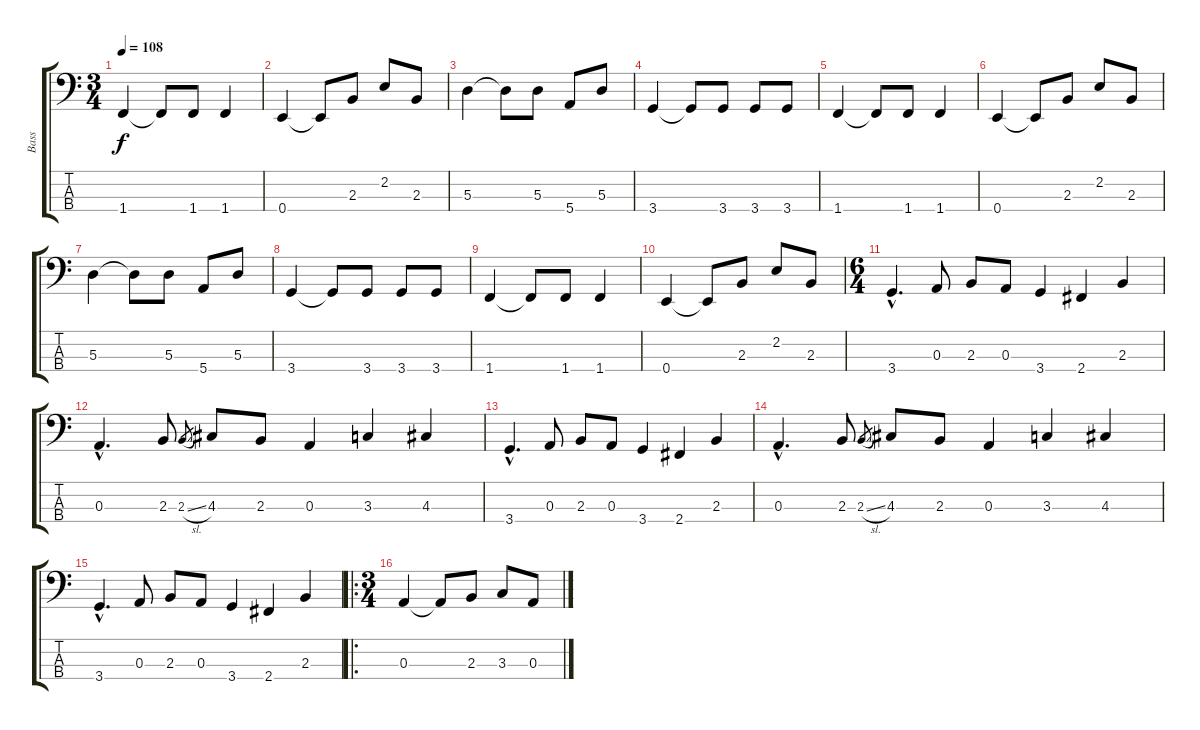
\track ("Bass" "Bass") {instrument electricbasspick}
\staff {score tabs}
\tuning (G2 D2 A1 E1) {hide}
\ts (3 4)
\tempo 108
\clef f4
\ks c
1.4.4{dy f} 1.4{t}.8 1.4.8 1.4.4 |
0.4.4 0.4{t}.8 2.3.8 2.2.8 2.3.8 |
5.3.4 5.3{t}.8 5.3.8 5.4.8 5.3.8 |
3.4.4 3.4{t}.8 3.4.8 3.4.8 3.4.8 |
1.4.4 1.4{t}.8 1.4.8 1.4.4 |
0.4.4 0.4{t}.8 2.3.8 2.2.8 2.3.8 |
5.3.4 5.3{t}.8 5.3.8 5.4.8 5.3.8 |
3.4.4 3.4{t}.8 3.4.8 3.4.8 3.4.8 |
1.4.4 1.4{t}.8 1.4.8 1.4.4 |
0.4.4 0.4{t}.8 2.3.8 2.2.8 2.3.8 |
\ts (6 4)
3.4{hac}.4{d} 0.3.8 2.3.8 0.3.8 3.4.4 2.4.4 2.3.4 |
0.3{hac}.4{d} 2.3.8 2.3{sl}.8{gr} 4.3.8 2.3.8 0.3.4 3.3.4 4.3.4 |
3.4{hac}.4{d} 0.3.8 2.3.8 0.3.8 3.4.4 2.4.4 2.3.4 |
0.3{hac}.4{d} 2.3.8 2.3{sl}.8{gr} 4.3.8 2.3.8 0.3.4 3.3.4 4.3.4 |
3.4{hac}.4{d} 0.3.8 2.3.8 0.3.8 3.4.4 2.4.4 2.3.4 |
\ro
\ts (3 4)
0.3.4 0.3{t}.8 2.3.8 3.3.8 0.3.8
